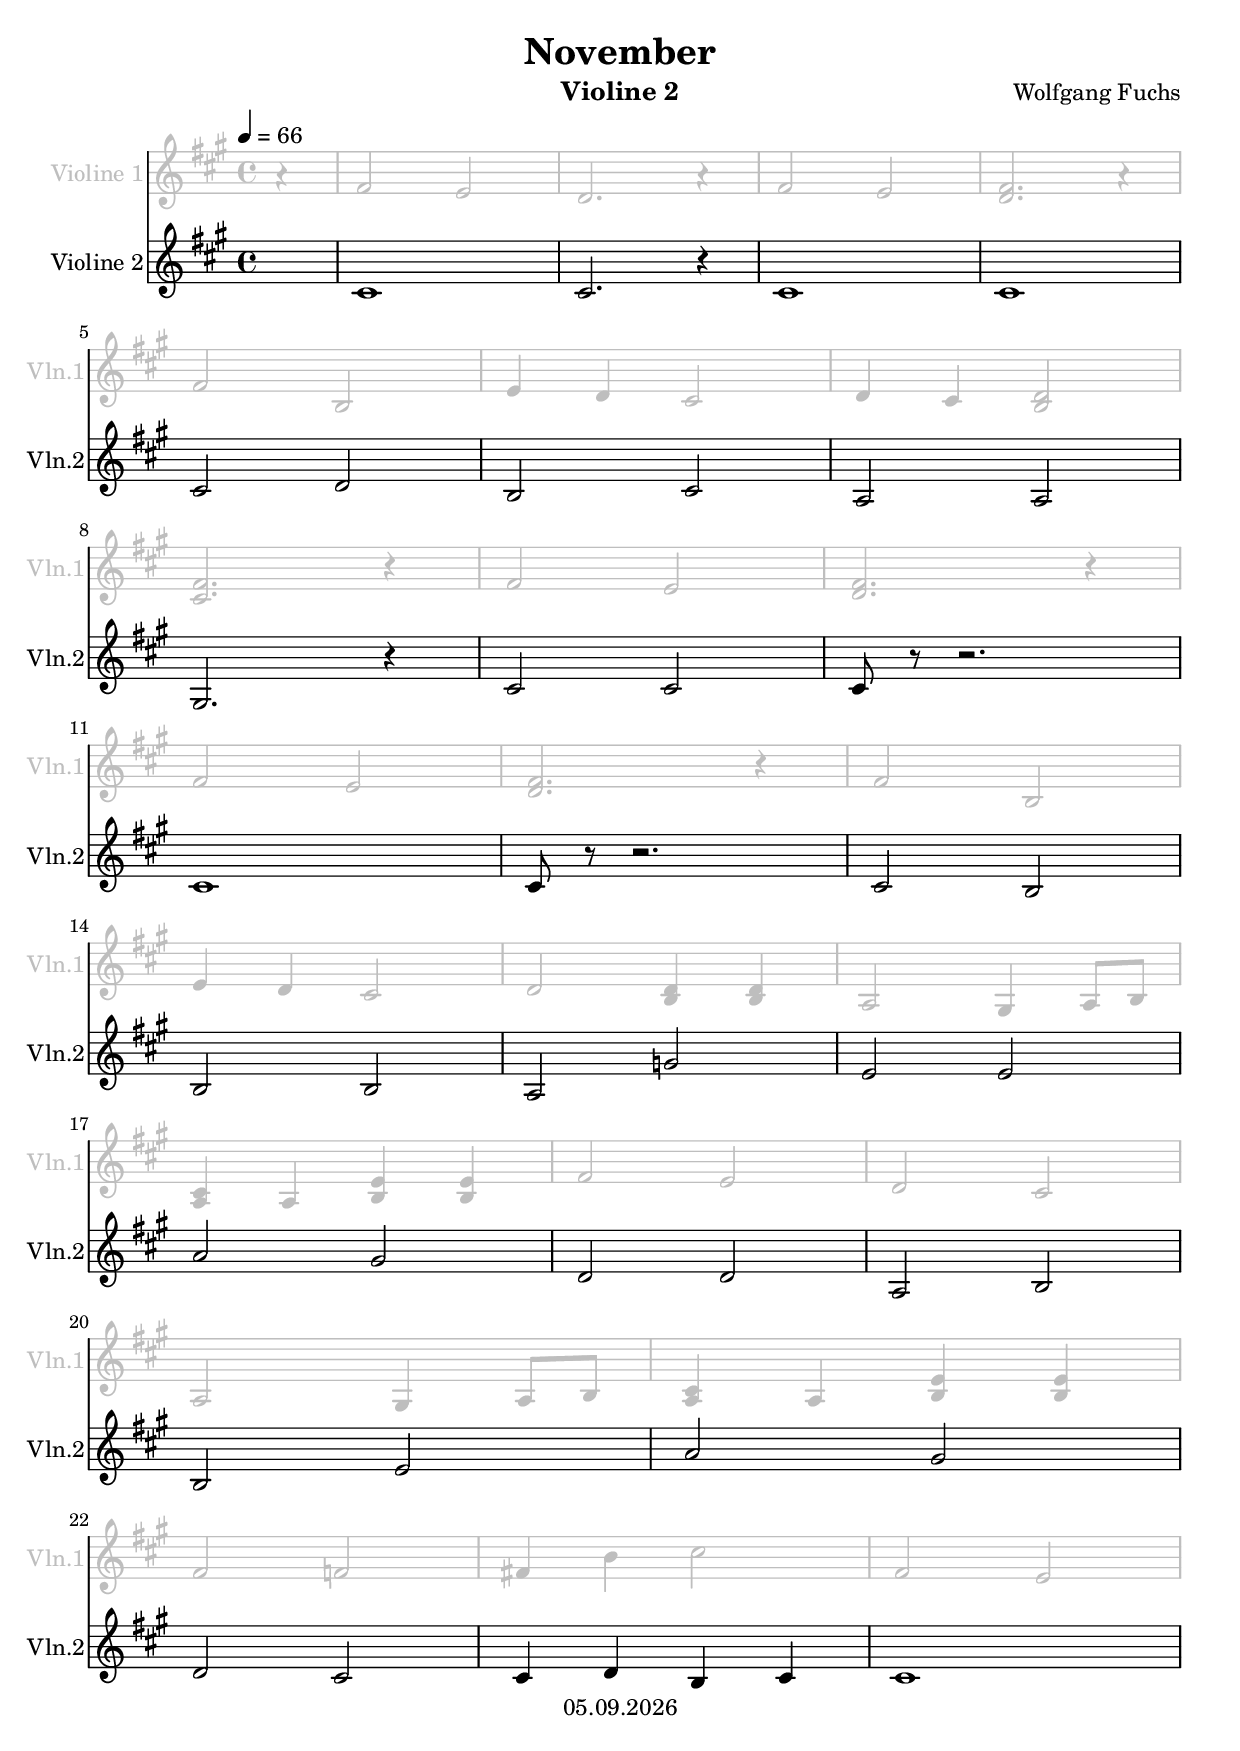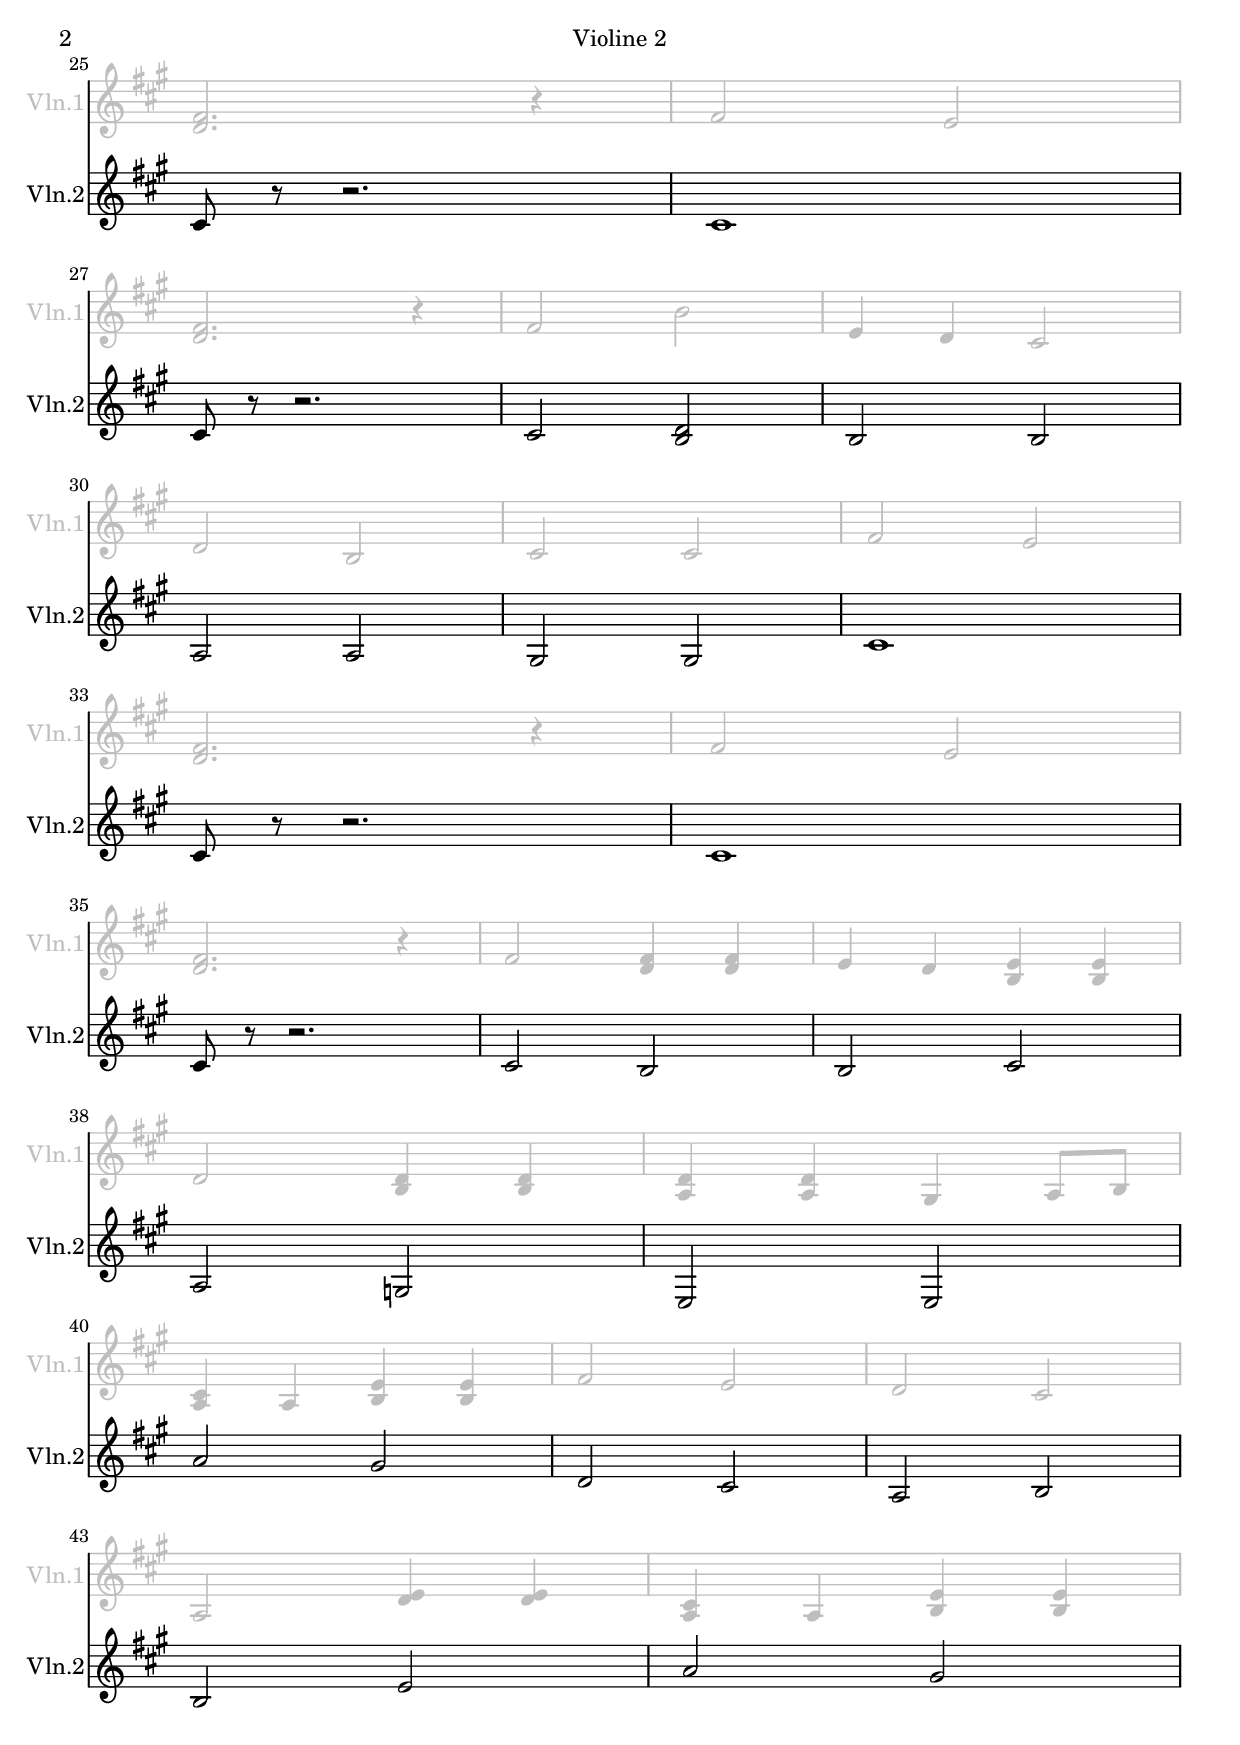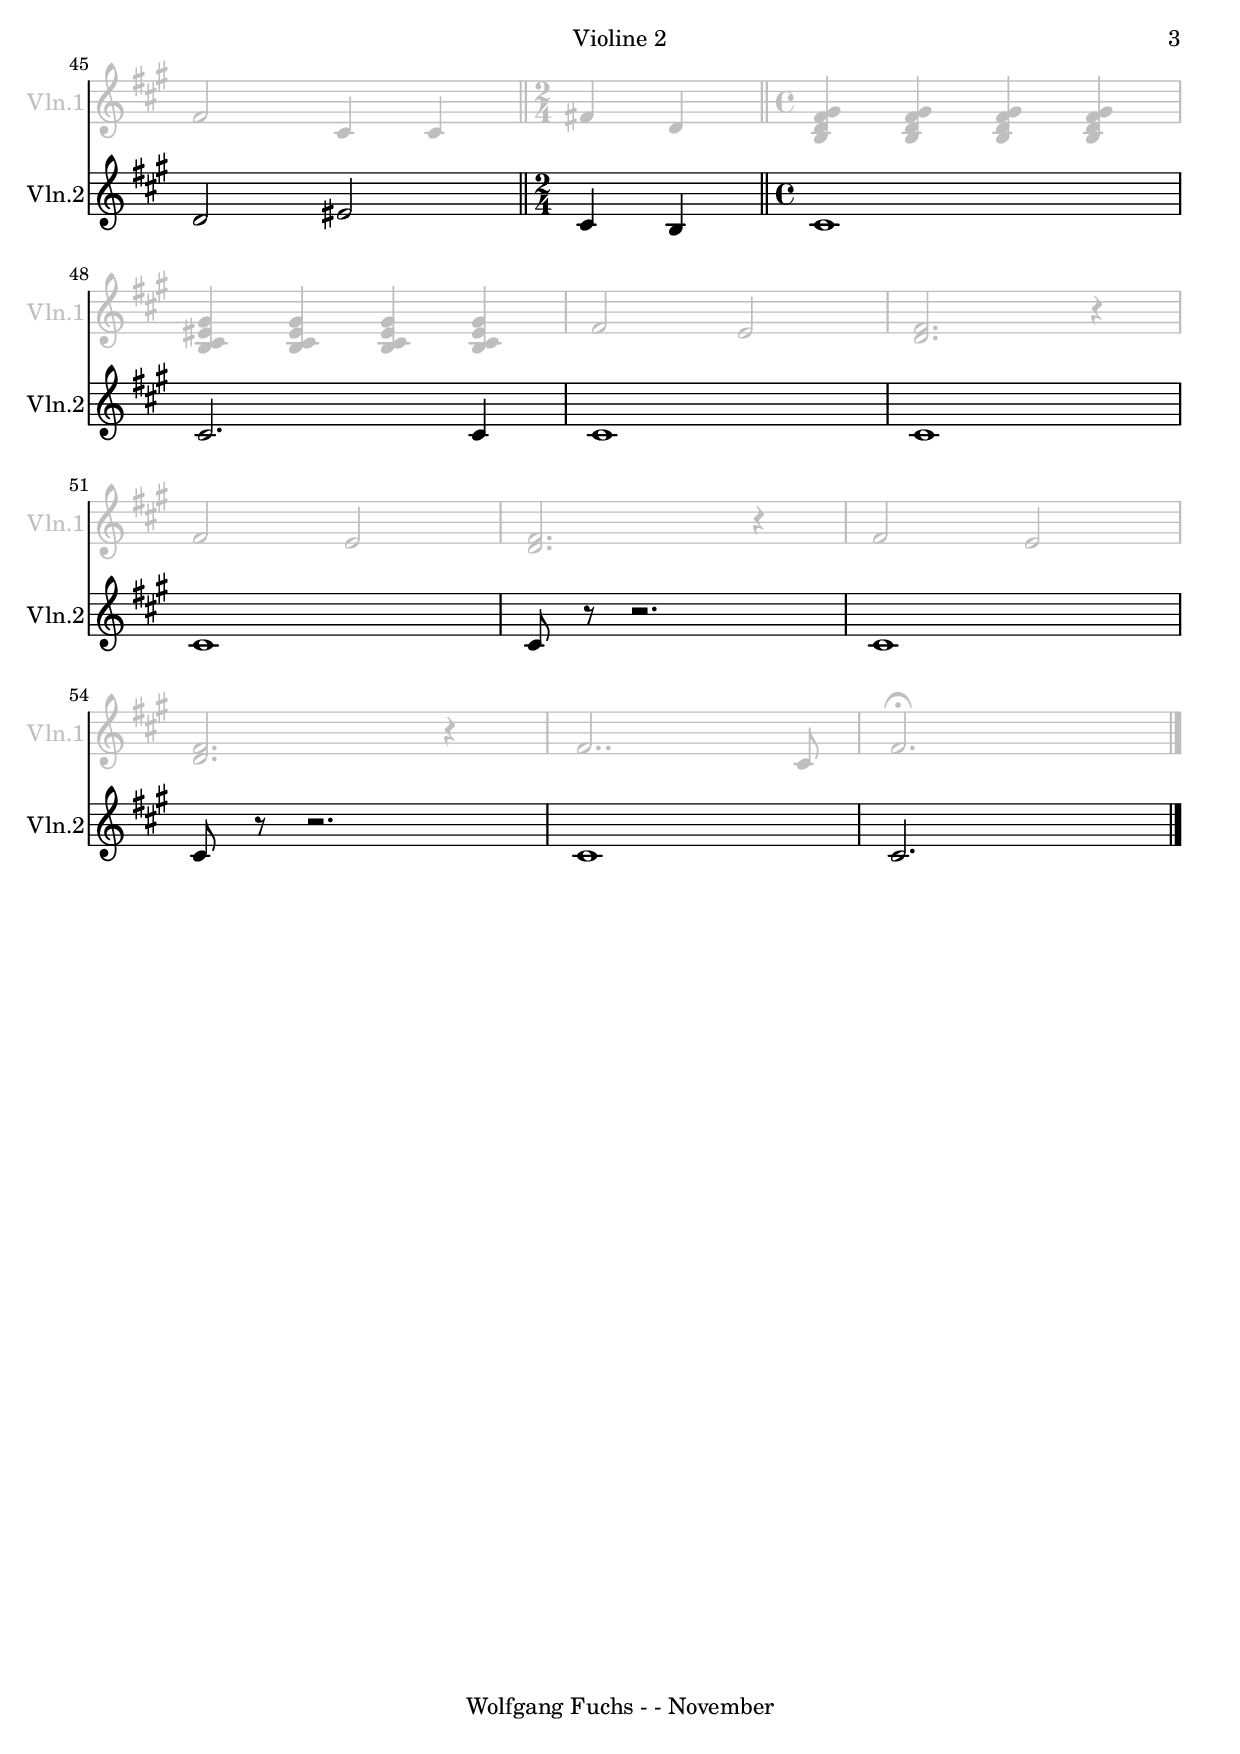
\version "2.18.2"

\include "../globals.ily"
\version "2.18.2"

\include "../globals.ily"

violinI = \relative c' {
  \globalSettings
  \clef treble
      a'4\rest
  | fis2 e %1
  | d2. a'4\rest %2
  | fis2 e %3
  | <d fis>2. a'4\rest %4
  \break
  | fis2 b, %5
  | e4 d cis2 %6
  | d4 cis <b d>2 %7
  \break
  | <cis fis>2. r4 %8
  | fis2 e %9
  | <d fis>2. r4 %10
  \break
  | fis2 e %11
  | <d fis>2. r4 %12
  | fis2 b, %13
  \break
  | e4 d cis2 %14
  | d2 <b d>4 <b d>4 %15
  | a2 gis4 a8 b %16
  \break
  | <a cis>4 a <e' b>4 <e b>4 %17
  | fis2 e %18
  | d2 cis %19
  \break
  | a2 gis4 a8 b %20
  | <a cis>4 a4 <e' b>4 <e b>4 %21
  \break
  | fis2 f2 %22
  | fis!4 b4 cis2 %23
  | fis,2 e %24
  \break
  | <d fis>2. r4 %25
  | fis2 e %26
  \break
  | <d fis>2. r4 %27
  | fis2 b2 %28
  | e,4 d cis2 %29
  \break
  | d2 b %30
  | cis2 cis2 %31
  | fis2 e %32
  \break
  | <d fis>2. r4 %33
  | fis2 e %34
  \break
  | <d fis>2. r4 %35
  | fis2 <d fis>4 <d fis>4 %36
  | e4 d <b e>4 <b e>4 %37
  \break
  | d2 <b d>4 <b d>4 %38
  | <a d>4 <a d>4 gis4 a8 b %39
  \break
  | <a cis>4 a4 <e' b>4 <e b>4  %40
  | fis2 e %41
  | d2 cis %42
  \break
  | a2 <d e>4 <d e>4 %43
  | <a cis>4 a <e' b>4 <e b>4 %44
  \break
  | fis2 cis4 cis4 %45
  | \time 2/4 fis!4 d4 %46
  | \time 4/4 <b d fis gis>4 <b d fis gis>4 <b d fis gis>4 <b d fis gis>4  %47
  \break
  | <b cis eis gis>4 <b cis eis gis>4 <b cis eis gis>4 <b cis eis gis>4 %48
  | fis'2 e2 %49
  | <d fis>2. r4 %50
  \break
  | fis2 e %51
  | <d fis>2. r4 %52
  | fis2 e2 %53
  \break
  | <d fis>2. r4 %54
  | fis2.. cis8 %55
  | fis2. \fermata s4 %56
  | \bar "|."
}

\version "2.18.2"

\include "../globals.ily"

violinII = \relative c' {
  \globalSettings
  \clef treble
  s4     
  | cis1 %1  
  | cis2. r4 %2    
  | cis1 %3
  | cis1 %4
  \break
  | cis2 d2  %5
  | b2 cis2  %6
  | a2 a2  %7
  \break
  | gis2. r4 %8
  | cis2 cis2 %9
  | cis8 r8 r2. %10
  \break
  | cis1 %11
  | cis8 r8 r2. %12 
  | cis2 b2 %13        
  \break
  | b2 b2 %14
  | a2 g'2 %15
  | e2 e2 %16
  \break
  | a2 gis %17
  | d2 d2 %18
  | a2 b2 %19
  \break
  | b2 e2 %20
  | a2 gis %21
  \break
  | d2 cis %22
  | cis4 d4 b cis %23
  | cis1 %24
  \break
  | cis8 r8 r2. %25
  | cis1 %26
  \break
  | cis8 r8 r2. %27
  | cis2 <b d>2 %28
  | b2 b2 %29
  \break
  | a2 a2 %30
  | gis2 gis2 %31
  | cis1 %32
  \break
  | cis8 r8 r2. %33
  | cis1 %34
  \break
  | cis8 r8 r2. %35
  | cis2 b %36
  | b2 cis2 %37
  \break
  | a2 g2 %38
  | e2 e2 %39
  \break
  | a'2 gis %40
  | d2 cis2 %41
  | a2 b2 %42
  \break
  | b2 e2 %43
  | a2 gis %44
  \break
  | d2 eis %45
  | \bar "||" \time 2/4 cis4 b %46
  | \bar "||" \time 4/4 cis1 %47
  \break
  | cis2. cis4 %48
  | cis1 %49
  | cis1 %50
  \break
  | cis1 %51
  | cis8 r8 r2. %52
  | cis1 %53
  \break
  | cis8 r8 r2. %54
  | cis1 %55
  | cis2. s4 %56
  | \bar "|."
}


\header {
  instrument = "Violine 2"
}

\score {
  <<
    \new Staff \with { instrumentName = "Violine 1" shortInstrumentName = "Vln.1" } {
      \applyContext #(override-color-for-all-grobs (x11-color 'gray))
      \violinI 
    } 
    \new Staff \with { instrumentName = "Violine 2" shortInstrumentName = "Vln.2" } { \violinII  }   
  >>

  \layout {
    indent = 1.5\cm
    short-indent = 0.5\cm
  }
}
